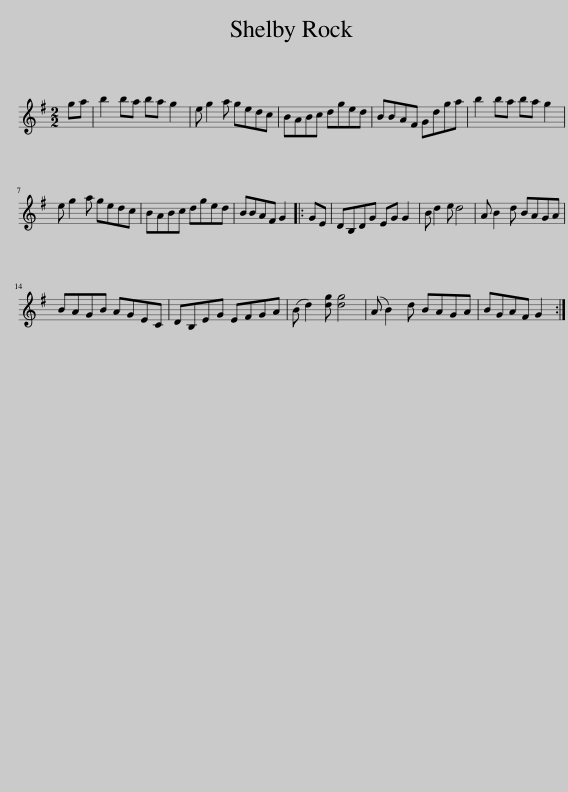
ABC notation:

X:1
L:1/8
M:2/2
I:linebreak $
K:G
V:1 treble
V:1
 ga | b2 ba ba g2 | e g2 a gedc | BABc dged | BBAF Gdga | %5
 b2 ba ba g2 |$ e g2 a gedc | BABc dged | BBAF G2 |: GE | %10
 DB,DG EG G2 | B d2 e d4 | A B2 d BAGA |$ BAGB AGEC | DB,EG EFGA | %15
 (B d2) [dg] [dg]4 | (A B2) d BAGA | BGAF G2 :| %18
